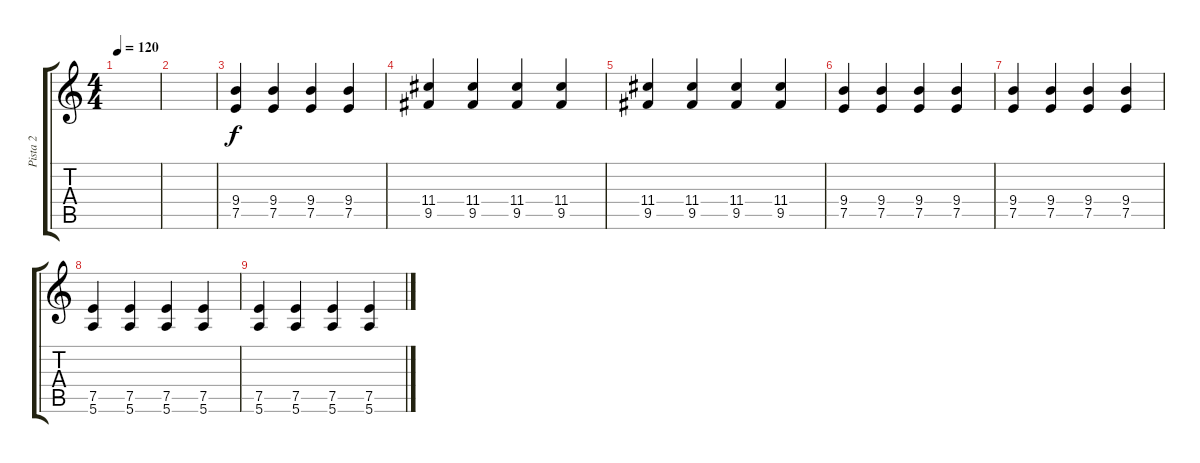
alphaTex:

\track ("Pista 2" "Pista 2") {instrument overdrivenguitar}
\staff {score tabs}
\tuning (E4 B3 G3 D3 A2 E2) {hide}
\ts (4 4)
\tempo 120
\clef g2
\ks c
|
|
(9.4 7.5).4 (9.4 7.5).4 (9.4 7.5).4 (9.4 7.5).4 |
(11.4 9.5).4 (11.4 9.5).4 (11.4 9.5).4 (11.4 9.5).4 |
(11.4 9.5).4 (11.4 9.5).4 (11.4 9.5).4 (11.4 9.5).4 |
(9.4 7.5).4 (9.4 7.5).4 (9.4 7.5).4 (9.4 7.5).4 |
(9.4 7.5).4 (9.4 7.5).4 (9.4 7.5).4 (9.4 7.5).4 |
(7.5 5.6).4 (7.5 5.6).4 (7.5 5.6).4 (7.5 5.6).4 |
(7.5 5.6).4 (7.5 5.6).4 (7.5 5.6).4 (7.5 5.6).4
